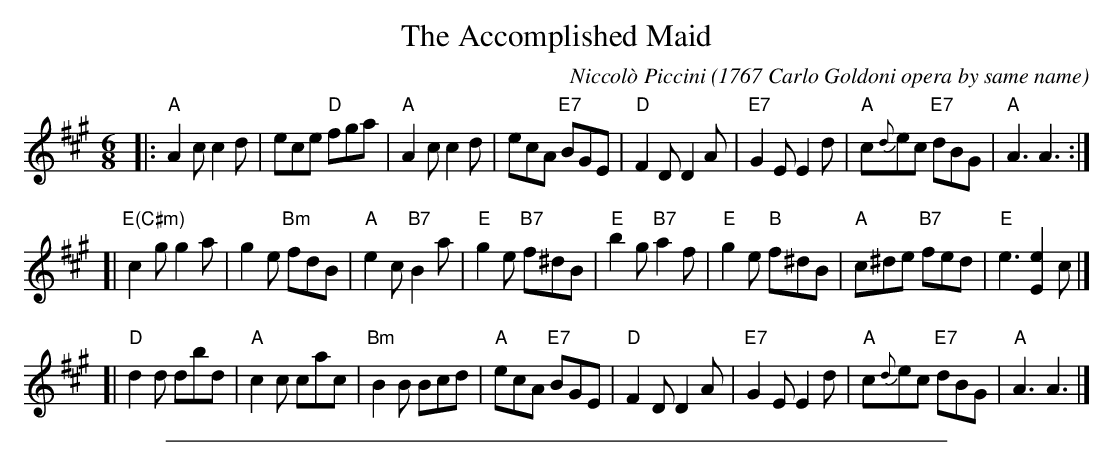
X:1
T: The Accomplished Maid
C: Niccol\`o Piccini
O: 1767 Carlo Goldoni opera by same name
M: 6/8
L: 1/8
K: A
|: "A"A2c c2d | ece "D"fga | "A"A2c c2d | ecA "E7"BGE \
|  "D"F2D D2A | "E7"G2E E2d | "A"c{d}ec "E7"dBG | "A"A3 A3 :|
[| "E(C#m)"c2g g2a | g2e "Bm"fdB | "A"e2c "B7"B2a | "E"g2e "B7"f^dB \
|  "E"b2g "B7"a2f | "E"g2e "B"f^dB | "A"c^de "B7"fed | "E"e3 [e2E2]c |]
[| "D"d2d dbd | "A"c2c cac | "Bm"B2B Bcd | "A"ecA "E7"BGE \
|  "D"F2D D2A | "E7"G2E E2d | "A"c{d}ec "E7"dBG | "A"A3 A3 |]
